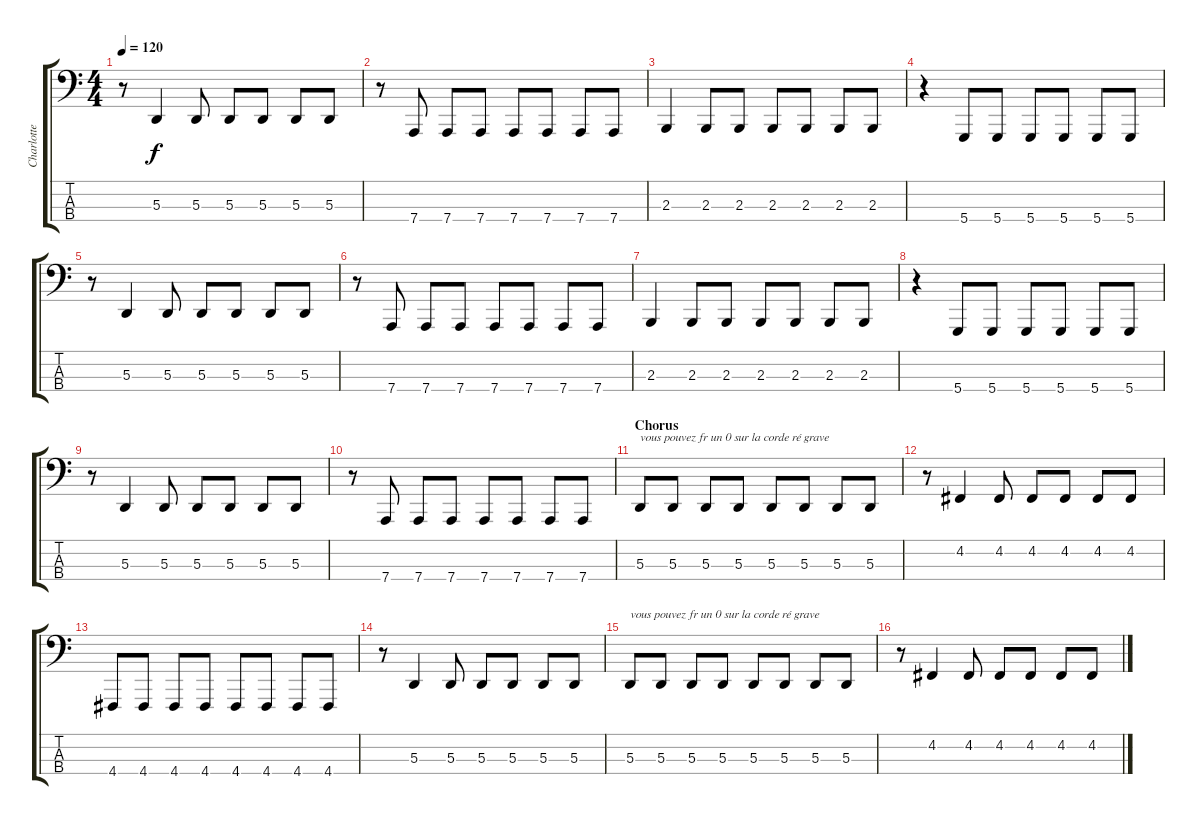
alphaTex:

\track ("Charlotte" "Charlotte") {instrument lead8bassandlead}
\staff {score tabs}
\tuning (G2 D2 A1 D1) {hide}
\ts (4 4)
\tempo 120
\clef f4
\ks c
r.8{dy f} 5.3.4 5.3.8 5.3.8 5.3.8 5.3.8 5.3.8 |
r.8 7.4.8 7.4.8 7.4.8 7.4.8 7.4.8 7.4.8 7.4.8 |
2.3.4 2.3.8 2.3.8 2.3.8 2.3.8 2.3.8 2.3.8 |
r.4 5.4.8 5.4.8 5.4.8 5.4.8 5.4.8 5.4.8 |
r.8 5.3.4 5.3.8 5.3.8 5.3.8 5.3.8 5.3.8 |
r.8 7.4.8 7.4.8 7.4.8 7.4.8 7.4.8 7.4.8 7.4.8 |
2.3.4 2.3.8 2.3.8 2.3.8 2.3.8 2.3.8 2.3.8 |
r.4 5.4.8 5.4.8 5.4.8 5.4.8 5.4.8 5.4.8 |
r.8 5.3.4 5.3.8 5.3.8 5.3.8 5.3.8 5.3.8 |
r.8 7.4.8 7.4.8 7.4.8 7.4.8 7.4.8 7.4.8 7.4.8 |
\section ("" "Chorus")
5.3.8{txt "vous pouvez fr un 0 sur la corde ré grave"} 5.3.8 5.3.8 5.3.8 5.3.8 5.3.8 5.3.8 5.3.8 |
r.8 4.2.4 4.2.8 4.2.8 4.2.8 4.2.8 4.2.8 |
4.4.8 4.4.8 4.4.8 4.4.8 4.4.8 4.4.8 4.4.8 4.4.8 |
r.8 5.3.4 5.3.8 5.3.8 5.3.8 5.3.8 5.3.8 |
5.3.8{txt "vous pouvez fr un 0 sur la corde ré grave"} 5.3.8 5.3.8 5.3.8 5.3.8 5.3.8 5.3.8 5.3.8 |
r.8 4.2.4 4.2.8 4.2.8 4.2.8 4.2.8 4.2.8
